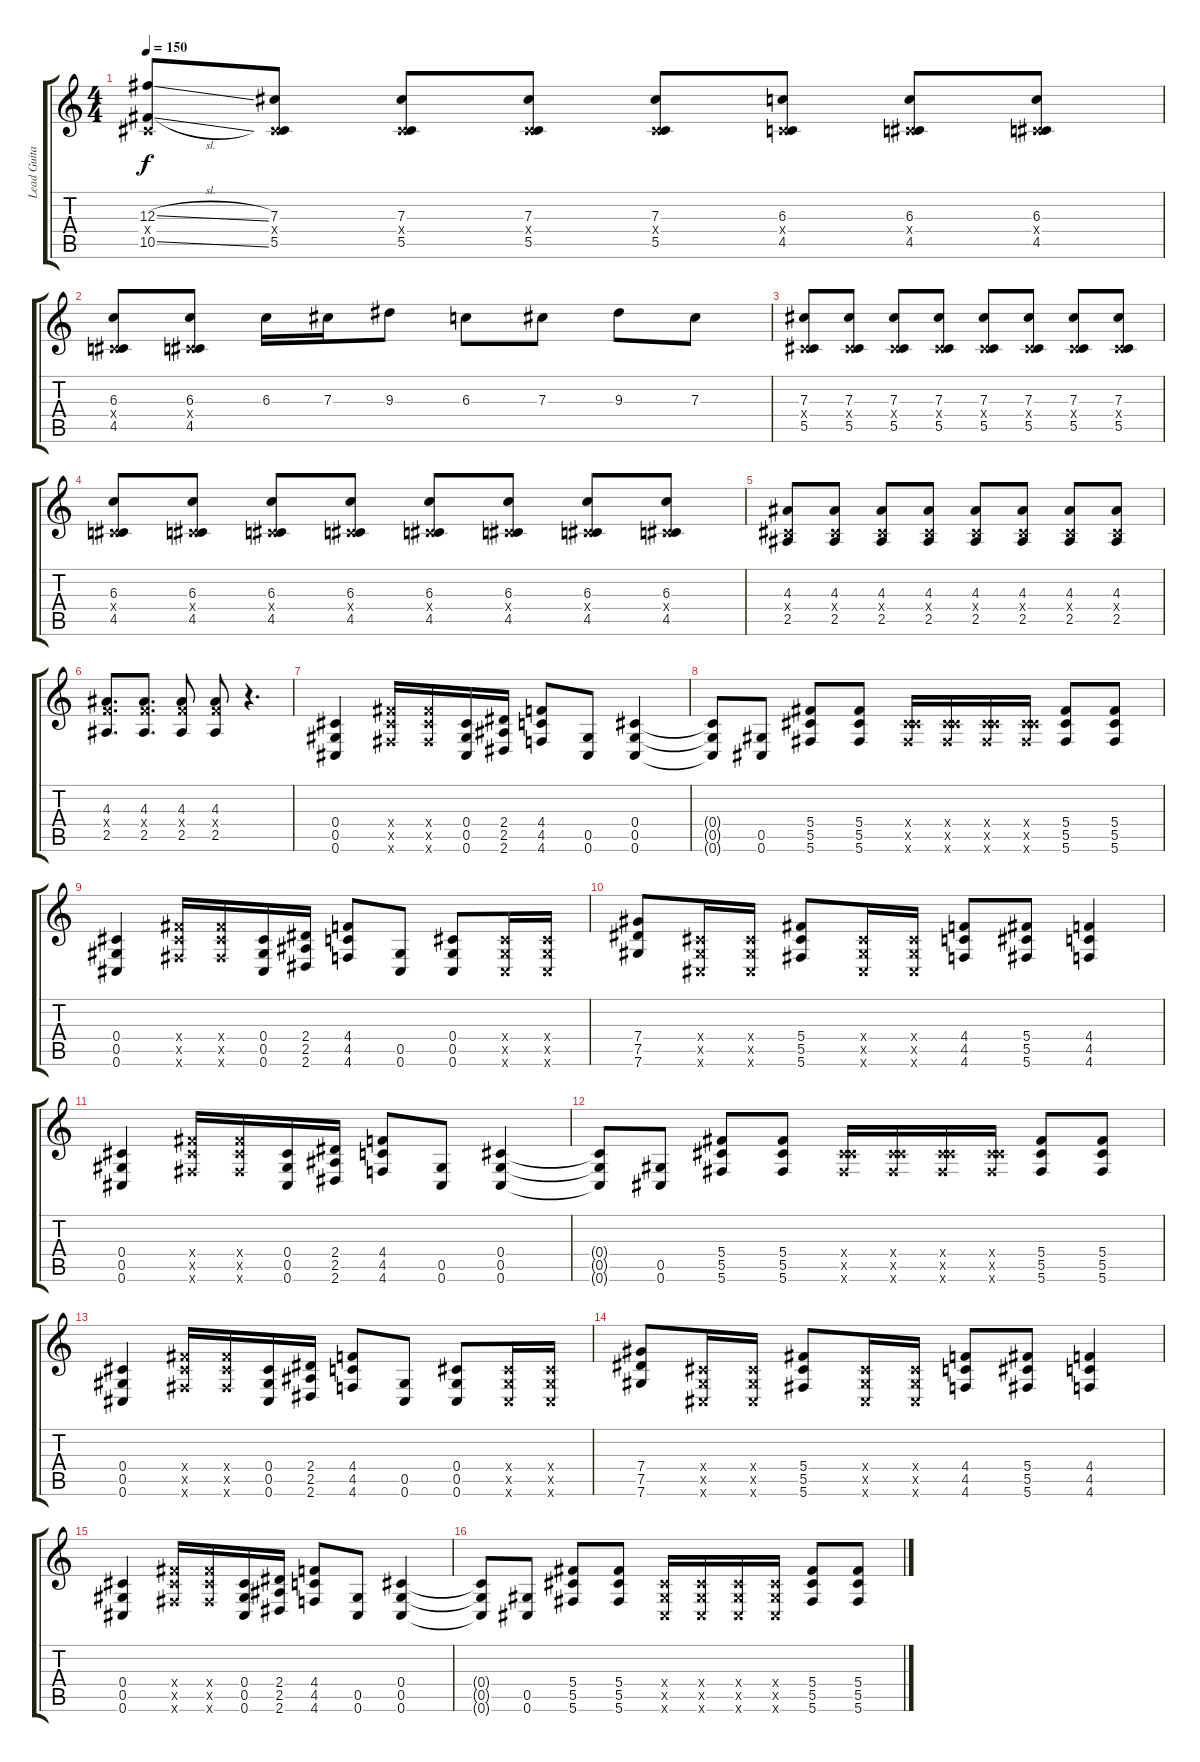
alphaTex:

\track ("Lead Guitar" "Lead Guita") {instrument distortionguitar}
\staff {score tabs}
\tuning (Eb4 Bb3 Gb3 Db3 Ab2 Db2) {hide}
\ts (4 4)
\tempo 150
\clef g2
\ks c
(12.3{sl} 0.4{x} 10.5{sl}).8{dy f} (7.3 0.4{x} 5.5).8 (7.3 0.4{x} 5.5).8 (7.3 0.4{x} 5.5).8 (7.3 0.4{x} 5.5).8 (6.3 0.4{x} 4.5).8 (6.3 0.4{x} 4.5).8 (6.3 0.4{x} 4.5).8 |
(6.3 0.4{x} 4.5).8 (6.3 0.4{x} 4.5).8 6.3.16 7.3.16 9.3.8 6.3.8 7.3.8 9.3.8 7.3.8 |
(7.3 0.4{x} 5.5).8 (7.3 0.4{x} 5.5).8 (7.3 0.4{x} 5.5).8 (7.3 0.4{x} 5.5).8 (7.3 0.4{x} 5.5).8 (7.3 0.4{x} 5.5).8 (7.3 0.4{x} 5.5).8 (7.3 0.4{x} 5.5).8 |
(6.3 0.4{x} 4.5).8 (6.3 0.4{x} 4.5).8 (6.3 0.4{x} 4.5).8 (6.3 0.4{x} 4.5).8 (6.3 0.4{x} 4.5).8 (6.3 0.4{x} 4.5).8 (6.3 0.4{x} 4.5).8 (6.3 0.4{x} 4.5).8 |
(4.3 0.4{x} 2.5).8 (4.3 0.4{x} 2.5).8 (4.3 0.4{x} 2.5).8 (4.3 0.4{x} 2.5).8 (4.3 0.4{x} 2.5).8 (4.3 0.4{x} 2.5).8 (4.3 0.4{x} 2.5).8 (4.3 0.4{x} 2.5).8 |
(4.3 4.4{x} 2.5).8{d} (4.3 4.4{x} 2.5).8{d} (4.3 4.4{x} 2.5).8 (4.3 4.4{x} 2.5).8 r.4{d} |
(0.4 0.5 0.6).4 (5.4{x} 5.5{x} 5.6{x}).16 (5.4{x} 5.5{x} 5.6{x}).16 (0.4 0.5 0.6).16 (2.4 2.5 2.6).16 (4.4 4.5 4.6).8 (0.5 0.6).8 (0.4 0.5 0.6).4 |
(0.4{t} 0.5{t} 0.6{t}).8 (0.5 0.6).8 (5.4 5.5 5.6).8 (5.4 5.5 5.6).8 (0.4{x} 5.5{x} 5.6{x}).16 (0.4{x} 5.5{x} 5.6{x}).16 (0.4{x} 5.5{x} 5.6{x}).16 (0.4{x} 5.5{x} 5.6{x}).16 (5.4 5.5 5.6).8 (5.4 5.5 5.6).8 |
(0.4 0.5 0.6).4 (5.4{x} 5.5{x} 5.6{x}).16 (5.4{x} 5.5{x} 5.6{x}).16 (0.4 0.5 0.6).16 (2.4 2.5 2.6).16 (4.4 4.5 4.6).8 (0.5 0.6).8 (0.4 0.5 0.6).8 (0.4{x} 0.5{x} 0.6{x}).16 (0.4{x} 0.5{x} 0.6{x}).16 |
(7.4 7.5 7.6).8 (0.4{x} 0.5{x} 0.6{x}).16 (0.4{x} 0.5{x} 0.6{x}).16 (5.4 5.5 5.6).8 (0.4{x} 0.5{x} 0.6{x}).16 (0.4{x} 0.5{x} 0.6{x}).16 (4.4 4.5 4.6).8 (5.4 5.5 5.6).8 (4.4 4.5 4.6).4 |
(0.4 0.5 0.6).4 (5.4{x} 5.5{x} 5.6{x}).16 (5.4{x} 5.5{x} 5.6{x}).16 (0.4 0.5 0.6).16 (2.4 2.5 2.6).16 (4.4 4.5 4.6).8 (0.5 0.6).8 (0.4 0.5 0.6).4 |
(0.4{t} 0.5{t} 0.6{t}).8 (0.5 0.6).8 (5.4 5.5 5.6).8 (5.4 5.5 5.6).8 (0.4{x} 5.5{x} 5.6{x}).16 (0.4{x} 5.5{x} 5.6{x}).16 (0.4{x} 5.5{x} 5.6{x}).16 (0.4{x} 5.5{x} 5.6{x}).16 (5.4 5.5 5.6).8 (5.4 5.5 5.6).8 |
(0.4 0.5 0.6).4 (5.4{x} 5.5{x} 5.6{x}).16 (5.4{x} 5.5{x} 5.6{x}).16 (0.4 0.5 0.6).16 (2.4 2.5 2.6).16 (4.4 4.5 4.6).8 (0.5 0.6).8 (0.4 0.5 0.6).8 (0.4{x} 0.5{x} 0.6{x}).16 (0.4{x} 0.5{x} 0.6{x}).16 |
(7.4 7.5 7.6).8 (0.4{x} 0.5{x} 0.6{x}).16 (0.4{x} 0.5{x} 0.6{x}).16 (5.4 5.5 5.6).8 (0.4{x} 0.5{x} 0.6{x}).16 (0.4{x} 0.5{x} 0.6{x}).16 (4.4 4.5 4.6).8 (5.4 5.5 5.6).8 (4.4 4.5 4.6).4 |
(0.4 0.5 0.6).4 (5.4{x} 5.5{x} 5.6{x}).16 (5.4{x} 5.5{x} 5.6{x}).16 (0.4 0.5 0.6).16 (2.4 2.5 2.6).16 (4.4 4.5 4.6).8 (0.5 0.6).8 (0.4 0.5 0.6).4 |
(0.4{t} 0.5{t} 0.6{t}).8 (0.5 0.6).8 (5.4 5.5 5.6).8 (5.4 5.5 5.6).8 (0.4{x} 0.5{x} 0.6{x}).16 (0.4{x} 0.5{x} 0.6{x}).16 (0.4{x} 0.5{x} 0.6{x}).16 (0.4{x} 0.5{x} 0.6{x}).16 (5.4 5.5 5.6).8 (5.4 5.5 5.6).8
